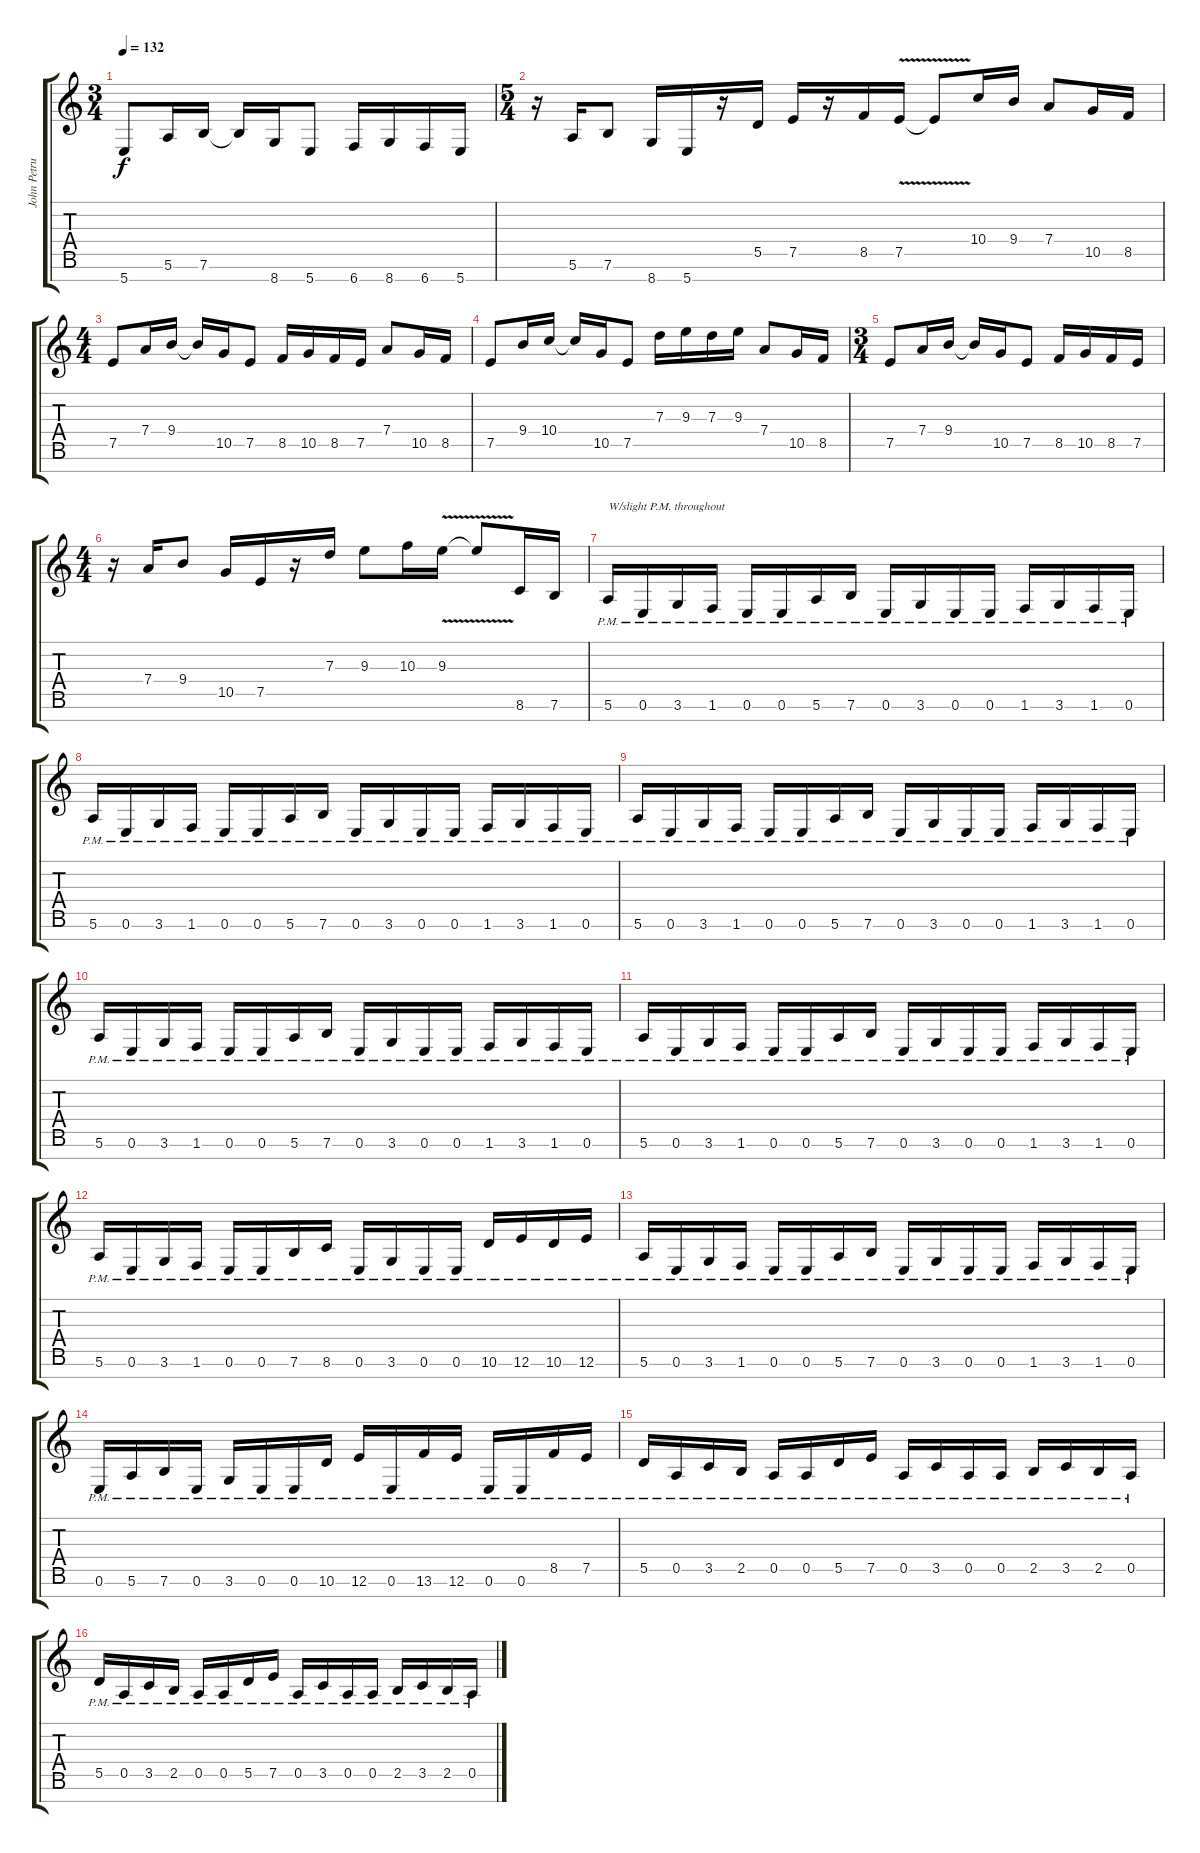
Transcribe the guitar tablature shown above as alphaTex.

\track ("John Petrucci Guitar 1 (main)" "John Petru") {instrument overdrivenguitar}
\staff {score tabs}
\tuning (E4 B3 G3 D3 A2 E2 B1) {hide}
\ts (3 4)
\tempo 132
\clef g2
\ks c
5.7.8{dy f} 5.6.16 7.6.16 7.6{t}.16 8.7.16 5.7.8 6.7.16 8.7.16 6.7.16 5.7.16 |
\ts (5 4)
r.16 5.6.16 7.6.8 8.7.16 5.7.16 r.16 5.5.16 7.5.16 r.16 8.5.16 7.5{v}.16 7.5{t}.8 10.4.16 9.4.16 7.4.8 10.5.16 8.5.16 |
\ts (4 4)
7.5.8 7.4.16 9.4.16 9.4{t}.16 10.5.16 7.5.8 8.5.16 10.5.16 8.5.16 7.5.16 7.4.8 10.5.16 8.5.16 |
7.5.8 9.4.16 10.4.16 10.4{t}.16 10.5.16 7.5.8 7.3.16 9.3.16 7.3.16 9.3.16 7.4.8 10.5.16 8.5.16 |
\ts (3 4)
7.5.8 7.4.16 9.4.16 9.4{t}.16 10.5.16 7.5.8 8.5.16 10.5.16 8.5.16 7.5.16 |
\ts (4 4)
r.16 7.4.16 9.4.8 10.5.16 7.5.16 r.16 7.3.16 9.3.8 10.3.16 9.3{v}.16 9.3{t}.8 8.6.16 7.6.16 |
5.6{pm}.16{txt "W/slight P.M. throughout"} 0.6{pm}.16 3.6{pm}.16 1.6{pm}.16 0.6{pm}.16 0.6{pm}.16 5.6{pm}.16 7.6{pm}.16 0.6{pm}.16 3.6{pm}.16 0.6{pm}.16 0.6{pm}.16 1.6{pm}.16 3.6{pm}.16 1.6{pm}.16 0.6{pm}.16 |
5.6{pm}.16 0.6{pm}.16 3.6{pm}.16 1.6{pm}.16 0.6{pm}.16 0.6{pm}.16 5.6{pm}.16 7.6{pm}.16 0.6{pm}.16 3.6{pm}.16 0.6{pm}.16 0.6{pm}.16 1.6{pm}.16 3.6{pm}.16 1.6{pm}.16 0.6{pm}.16 |
5.6{pm}.16 0.6{pm}.16 3.6{pm}.16 1.6{pm}.16 0.6{pm}.16 0.6{pm}.16 5.6{pm}.16 7.6{pm}.16 0.6{pm}.16 3.6{pm}.16 0.6{pm}.16 0.6{pm}.16 1.6{pm}.16 3.6{pm}.16 1.6{pm}.16 0.6{pm}.16 |
5.6{pm}.16 0.6{pm}.16 3.6{pm}.16 1.6{pm}.16 0.6{pm}.16 0.6{pm}.16 5.6{pm}.16 7.6{pm}.16 0.6{pm}.16 3.6{pm}.16 0.6{pm}.16 0.6{pm}.16 1.6{pm}.16 3.6{pm}.16 1.6{pm}.16 0.6{pm}.16 |
5.6{pm}.16 0.6{pm}.16 3.6{pm}.16 1.6{pm}.16 0.6{pm}.16 0.6{pm}.16 5.6{pm}.16 7.6{pm}.16 0.6{pm}.16 3.6{pm}.16 0.6{pm}.16 0.6{pm}.16 1.6{pm}.16 3.6{pm}.16 1.6{pm}.16 0.6{pm}.16 |
5.6{pm}.16 0.6{pm}.16 3.6{pm}.16 1.6{pm}.16 0.6{pm}.16 0.6{pm}.16 7.6{pm}.16 8.6{pm}.16 0.6{pm}.16 3.6{pm}.16 0.6{pm}.16 0.6{pm}.16 10.6{pm}.16 12.6{pm}.16 10.6{pm}.16 12.6{pm}.16 |
5.6{pm}.16 0.6{pm}.16 3.6{pm}.16 1.6{pm}.16 0.6{pm}.16 0.6{pm}.16 5.6{pm}.16 7.6{pm}.16 0.6{pm}.16 3.6{pm}.16 0.6{pm}.16 0.6{pm}.16 1.6{pm}.16 3.6{pm}.16 1.6{pm}.16 0.6{pm}.16 |
0.6{pm}.16 5.6{pm}.16 7.6{pm}.16 0.6{pm}.16 3.6{pm}.16 0.6{pm}.16 0.6{pm}.16 10.6{pm}.16 12.6{pm}.16 0.6{pm}.16 13.6{pm}.16 12.6{pm}.16 0.6{pm}.16 0.6{pm}.16 8.5{pm}.16 7.5{pm}.16 |
5.5{pm}.16 0.5{pm}.16 3.5{pm}.16 2.5{pm}.16 0.5{pm}.16 0.5{pm}.16 5.5{pm}.16 7.5{pm}.16 0.5{pm}.16 3.5{pm}.16 0.5{pm}.16 0.5{pm}.16 2.5{pm}.16 3.5{pm}.16 2.5{pm}.16 0.5{pm}.16 |
5.5{pm}.16 0.5{pm}.16 3.5{pm}.16 2.5{pm}.16 0.5{pm}.16 0.5{pm}.16 5.5{pm}.16 7.5{pm}.16 0.5{pm}.16 3.5{pm}.16 0.5{pm}.16 0.5{pm}.16 2.5{pm}.16 3.5{pm}.16 2.5{pm}.16 0.5{pm}.16
